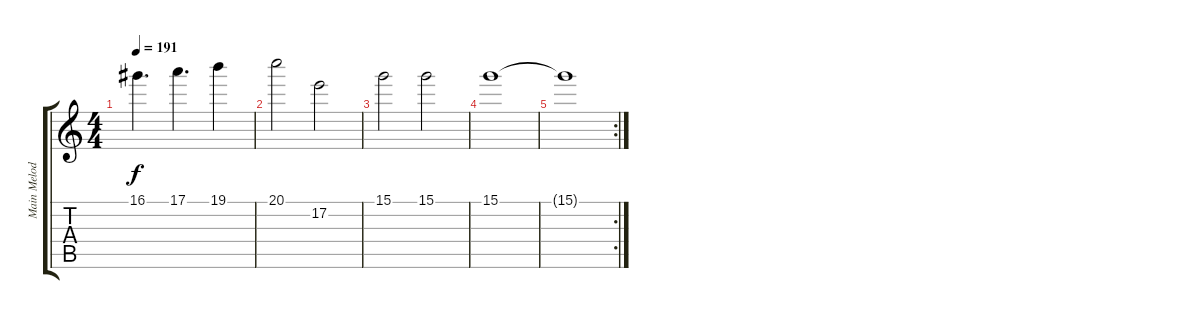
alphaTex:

\track ("Main Melody" "Main Melod") {instrument distortionguitar}
\staff {score tabs}
\tuning (E4 B3 G3 D3 A2 E2) {hide}
\ts (4 4)
\tempo 191
\clef g2
\ks c
16.1.4{d dy f} 17.1.4{d} 19.1.4 |
20.1.2 17.2.2 |
15.1.2 15.1.2 |
15.1.1 |
\rc 2
15.1{t}.1
